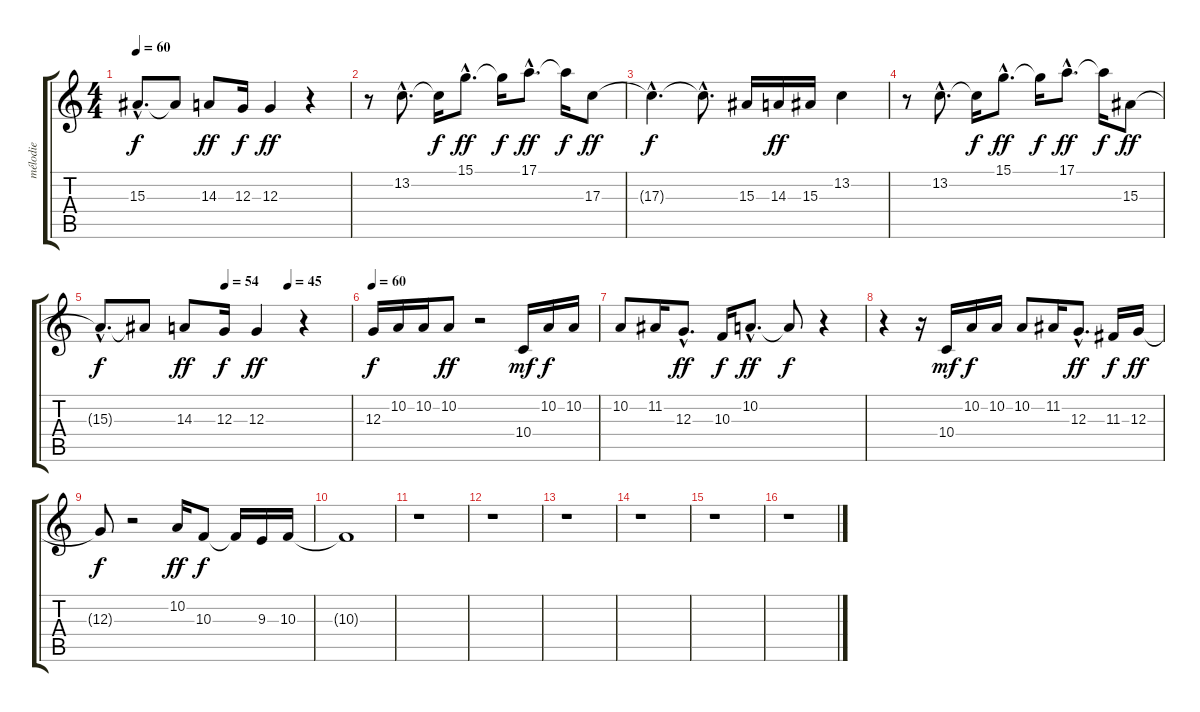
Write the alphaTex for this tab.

\track ("mélodie" "mélodie") {instrument choiraahs}
\staff {score tabs}
\tuning (E4 B3 G3 D3 A2 E2) {hide}
\ts (4 4)
\tempo 60
\clef g2
\ks c
15.3{hac t}.8{d dy f} 15.3{t}.8 14.3.8{dy ff} 12.3.16{dy f} 12.3.4{dy ff} r.4 |
r.8 13.2{hac}.8{d} 13.2{t}.16{dy f} 15.1{hac}.8{d dy ff} 15.1{t}.16{dy f} 17.1{hac}.8{d dy ff} 17.1{t}.16{dy f} 17.3.8{dy ff} |
17.3{hac t}.4{d dy f} 17.3{hac t}.8{d} 15.3.16 14.3.16{dy ff} 15.3.16 13.2.4 |
r.8 13.2{hac}.8{d} 13.2{t}.16{dy f} 15.1{hac}.8{d dy ff} 15.1{t}.16{dy f} 17.1{hac}.8{d dy ff} 17.1{t}.16{dy f} 15.3.8{dy ff} |
\tempo (54 0.5)
\tempo (45 0.75)
15.3{hac t}.8{d dy f} 15.3{t}.8 14.3.8{dy ff} 12.3.16{dy f} 12.3.4{dy ff} r.4 |
\tempo 60
12.3.16{dy f} 10.2.16 10.2.16 10.2.8{dy ff} r.2 10.4.16{dy mf} 10.2.16{dy f} 10.2.16 |
10.2.8 11.2.16 12.3{hac}.8{d dy ff} 10.3.16{dy f} 10.2{hac}.8{d dy ff} 10.2{t}.8{dy f} r.4 |
r.4 r.16 10.4.16{dy mf} 10.2.16{dy f} 10.2.16 10.2.8 11.2.16 12.3{hac}.8{d dy ff} 11.3.16{dy f} 12.3.16{dy ff} |
12.3{t}.8{dy f} r.2 10.2.16{dy ff} 10.3.8{dy f} 10.3{t}.16 9.3.16 10.3.16 |
10.3{t}.1 |
r.1 |
r.1 |
r.1 |
r.1 |
r.1 |
r.1
